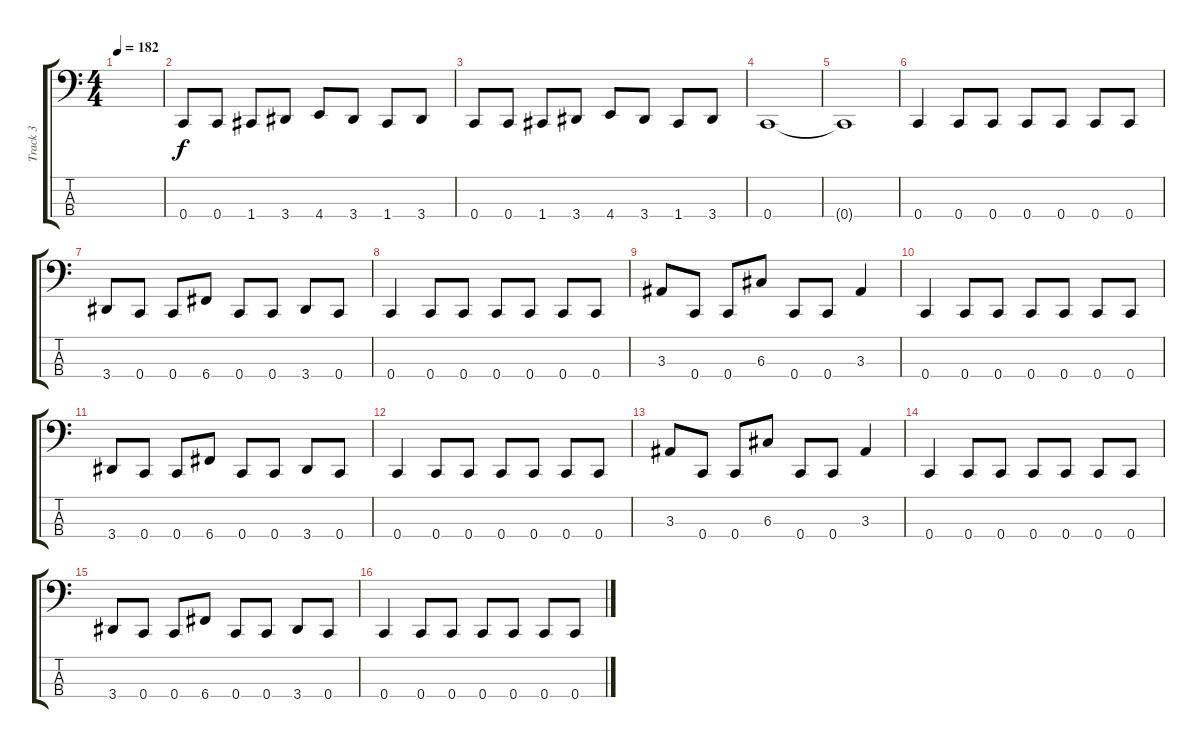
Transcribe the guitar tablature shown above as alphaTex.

\track ("Track 3" "Track 3") {instrument electricbasspick}
\staff {score tabs}
\tuning (F2 C2 G1 C1) {hide}
\ts (4 4)
\tempo 182
\clef f4
\ks c
|
0.4.8 0.4.8 1.4.8 3.4.8 4.4.8 3.4.8 1.4.8 3.4.8 |
0.4.8 0.4.8 1.4.8 3.4.8 4.4.8 3.4.8 1.4.8 3.4.8 |
0.4.1 |
0.4{t}.1{dy f} |
0.4.4 0.4.8 0.4.8 0.4.8 0.4.8 0.4.8 0.4.8 |
3.4.8 0.4.8 0.4.8 6.4.8 0.4.8 0.4.8 3.4.8 0.4.8 |
0.4.4 0.4.8 0.4.8 0.4.8 0.4.8 0.4.8 0.4.8 |
3.3.8 0.4.8 0.4.8 6.3.8 0.4.8 0.4.8 3.3.4 |
0.4.4 0.4.8 0.4.8 0.4.8 0.4.8 0.4.8 0.4.8 |
3.4.8 0.4.8 0.4.8 6.4.8 0.4.8 0.4.8 3.4.8 0.4.8 |
0.4.4 0.4.8 0.4.8 0.4.8 0.4.8 0.4.8 0.4.8 |
3.3.8 0.4.8 0.4.8 6.3.8 0.4.8 0.4.8 3.3.4 |
0.4.4 0.4.8 0.4.8 0.4.8 0.4.8 0.4.8 0.4.8 |
3.4.8 0.4.8 0.4.8 6.4.8 0.4.8 0.4.8 3.4.8 0.4.8 |
0.4.4 0.4.8 0.4.8 0.4.8 0.4.8 0.4.8 0.4.8
